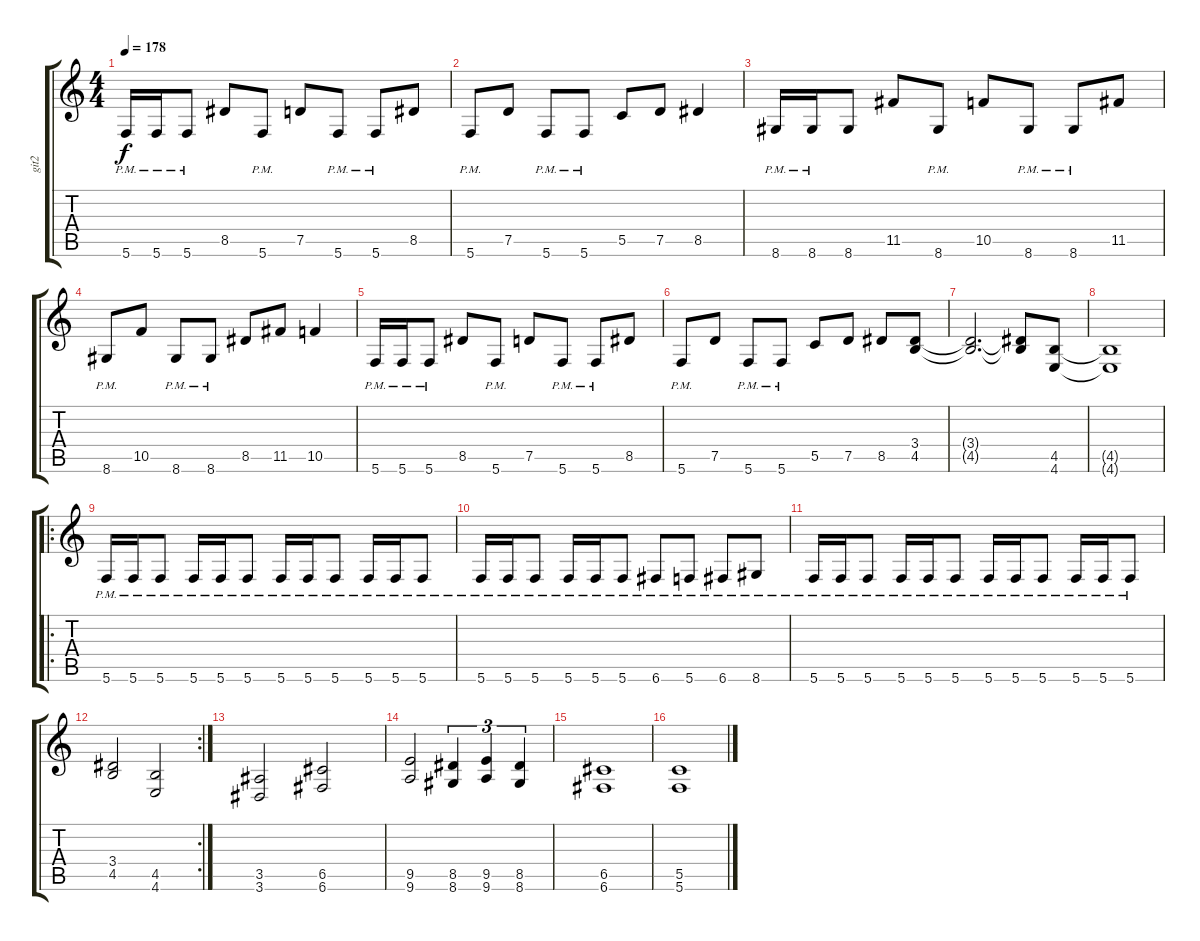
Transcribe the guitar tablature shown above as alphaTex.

\track ("git2" "git2") {instrument distortionguitar}
\staff {score tabs}
\tuning (D4 A3 F3 C3 G2 C2) {hide}
\ts (4 4)
\tempo 178
\clef g2
\ks c
5.6{pm}.16{dy f} 5.6{pm}.16 5.6{pm}.8 8.5.8 5.6{pm}.8 7.5.8 5.6{pm}.8 5.6{pm}.8 8.5.8 |
5.6{pm}.8 7.5.8 5.6{pm}.8 5.6{pm}.8 5.5.8 7.5.8 8.5.4 |
8.6{pm}.16 8.6{pm}.16 8.6.8 11.5.8 8.6{pm}.8 10.5.8 8.6{pm}.8 8.6{pm}.8 11.5.8 |
8.6{pm}.8 10.5.8 8.6{pm}.8 8.6{pm}.8 8.5.8 11.5.8 10.5.4 |
5.6{pm}.16 5.6{pm}.16 5.6{pm}.8 8.5.8 5.6{pm}.8 7.5.8 5.6{pm}.8 5.6{pm}.8 8.5.8 |
5.6{pm}.8 7.5.8 5.6{pm}.8 5.6{pm}.8 5.5.8 7.5.8 8.5.8 (3.4 4.5).8 |
(3.4{t} 4.5{t}).2{d} (3.4{t} 4.5{t}).8 (4.5 4.6).8 |
(4.5{t} 4.6{t}).1 |
\ro
5.6{pm}.16 5.6{pm}.16 5.6{pm}.8 5.6{pm}.16 5.6{pm}.16 5.6{pm}.8 5.6{pm}.16 5.6{pm}.16 5.6{pm}.8 5.6{pm}.16 5.6{pm}.16 5.6{pm}.8 |
5.6{pm}.16 5.6{pm}.16 5.6{pm}.8 5.6{pm}.16 5.6{pm}.16 5.6{pm}.8 6.6{pm}.8 5.6{pm}.8 6.6{pm}.8 8.6{pm}.8 |
5.6{pm}.16 5.6{pm}.16 5.6{pm}.8 5.6{pm}.16 5.6{pm}.16 5.6{pm}.8 5.6{pm}.16 5.6{pm}.16 5.6{pm}.8 5.6{pm}.16 5.6{pm}.16 5.6{pm}.8 |
\rc 2
(3.4 4.5).2 (4.5 4.6).2 |
(3.5 3.6).2 (6.5 6.6).2 |
(9.5 9.6).2 (8.5 8.6).4{tu (3 2)} (9.5 9.6).4{tu (3 2)} (8.5 8.6).4{tu (3 2)} |
(6.5 6.6).1 |
(5.5 5.6).1
